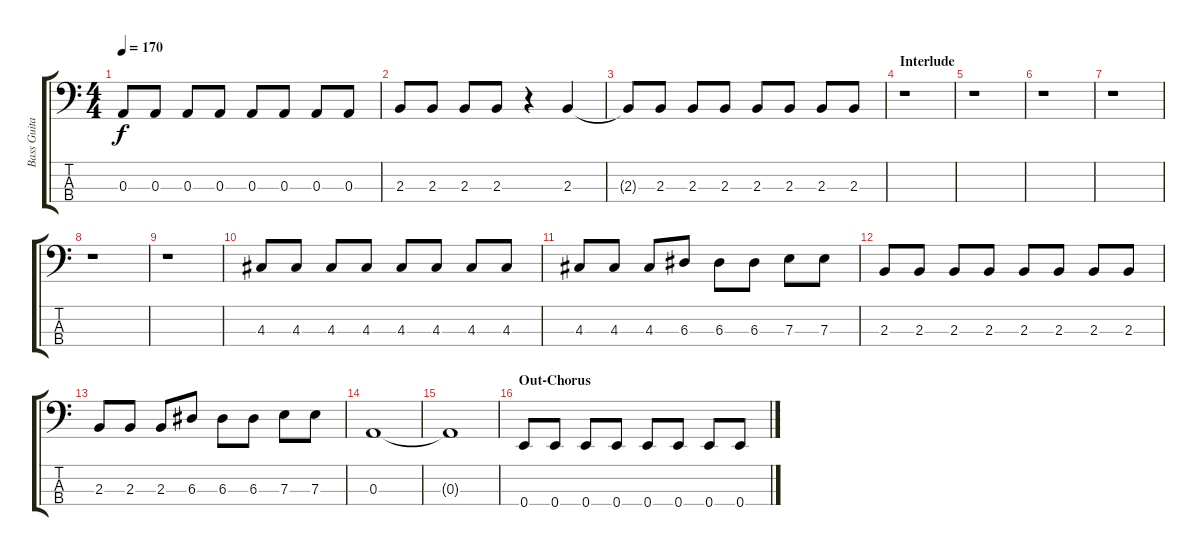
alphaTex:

\track ("Bass Guitar" "Bass Guita") {instrument electricbasspick}
\staff {score tabs}
\tuning (G2 D2 A1 E1) {hide}
\ts (4 4)
\tempo 170
\clef f4
\ks c
0.3.8{dy f} 0.3.8 0.3.8 0.3.8 0.3.8 0.3.8 0.3.8 0.3.8 |
2.3.8 2.3.8 2.3.8 2.3.8 r.4 2.3.4 |
2.3{t}.8 2.3.8 2.3.8 2.3.8 2.3.8 2.3.8 2.3.8 2.3.8 |
\section ("" "Interlude")
r.1 |
r.1 |
r.1 |
r.1 |
r.1 |
r.1 |
4.3.8 4.3.8 4.3.8 4.3.8 4.3.8 4.3.8 4.3.8 4.3.8 |
4.3.8 4.3.8 4.3.8 6.3.8 6.3.8 6.3.8 7.3.8 7.3.8 |
2.3.8 2.3.8 2.3.8 2.3.8 2.3.8 2.3.8 2.3.8 2.3.8 |
2.3.8 2.3.8 2.3.8 6.3.8 6.3.8 6.3.8 7.3.8 7.3.8 |
0.3.1 |
0.3{t}.1 |
\section ("" "Out-Chorus")
0.4.8 0.4.8 0.4.8 0.4.8 0.4.8 0.4.8 0.4.8 0.4.8
